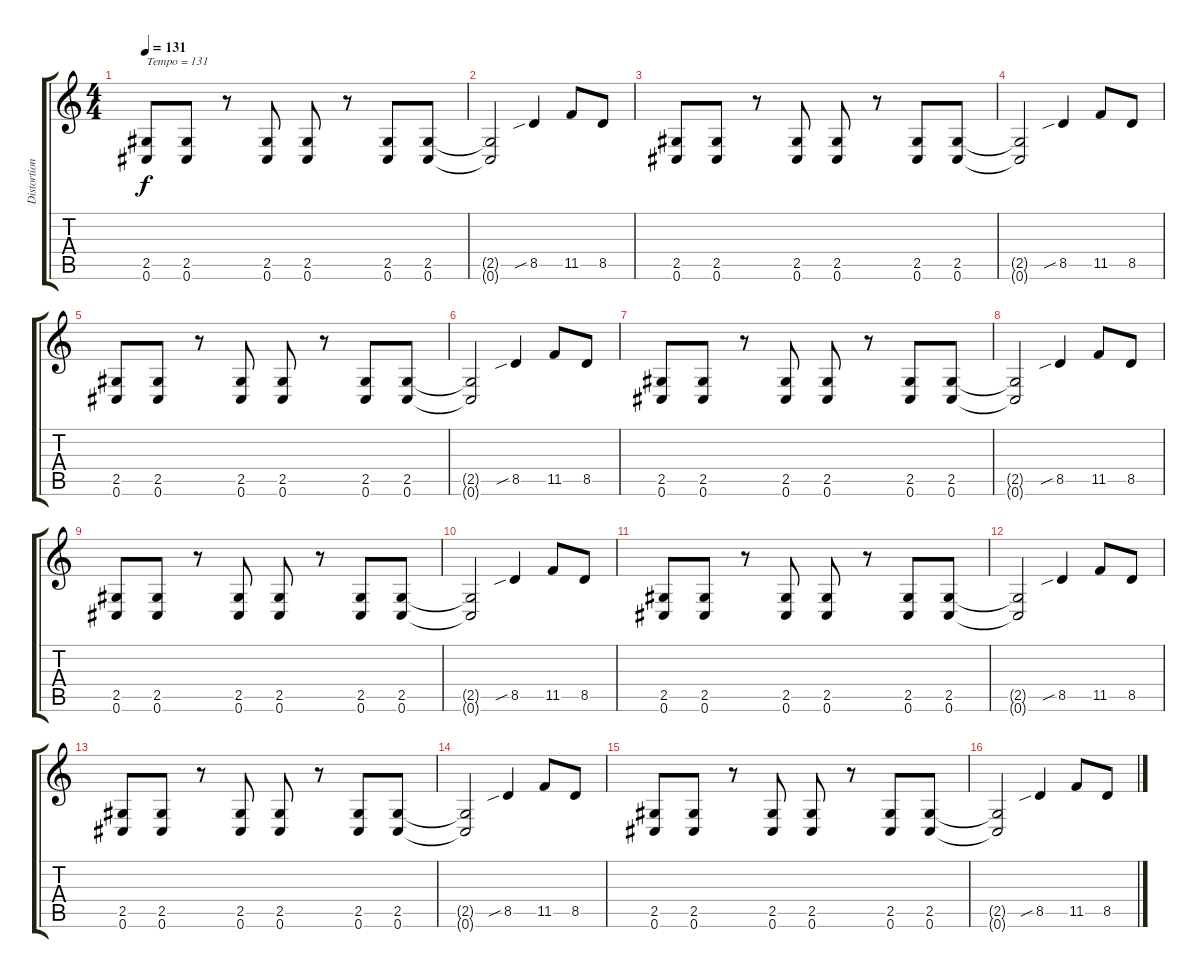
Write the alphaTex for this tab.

\track ("Distortion Guitar 1" "Distortion") {instrument distortionguitar}
\staff {score tabs}
\tuning (Db4 Ab3 E3 B2 Gb2 Db2) {hide}
\ts (4 4)
\tempo 131
\clef g2
\ks c
(2.5 0.6).8{txt "Tempo = 131" dy f instrument distortionguitar} (2.5 0.6).8 r.8 (2.5 0.6).8 (2.5 0.6).8 r.8 (2.5 0.6).8 (2.5 0.6).8 |
(2.5{t} 0.6{t}).2 8.5{sib}.4 11.5.8 8.5.8 |
(2.5 0.6).8 (2.5 0.6).8 r.8 (2.5 0.6).8 (2.5 0.6).8 r.8 (2.5 0.6).8 (2.5 0.6).8 |
(2.5{t} 0.6{t}).2 8.5{sib}.4 11.5.8 8.5.8 |
(2.5 0.6).8 (2.5 0.6).8 r.8 (2.5 0.6).8 (2.5 0.6).8 r.8 (2.5 0.6).8 (2.5 0.6).8 |
(2.5{t} 0.6{t}).2 8.5{sib}.4 11.5.8 8.5.8 |
(2.5 0.6).8 (2.5 0.6).8 r.8 (2.5 0.6).8 (2.5 0.6).8 r.8 (2.5 0.6).8 (2.5 0.6).8 |
(2.5{t} 0.6{t}).2 8.5{sib}.4 11.5.8 8.5.8 |
(2.5 0.6).8 (2.5 0.6).8 r.8 (2.5 0.6).8 (2.5 0.6).8 r.8 (2.5 0.6).8 (2.5 0.6).8 |
(2.5{t} 0.6{t}).2 8.5{sib}.4 11.5.8 8.5.8 |
(2.5 0.6).8 (2.5 0.6).8 r.8 (2.5 0.6).8 (2.5 0.6).8 r.8 (2.5 0.6).8 (2.5 0.6).8 |
(2.5{t} 0.6{t}).2 8.5{sib}.4 11.5.8 8.5.8 |
(2.5 0.6).8 (2.5 0.6).8 r.8 (2.5 0.6).8 (2.5 0.6).8 r.8 (2.5 0.6).8 (2.5 0.6).8 |
(2.5{t} 0.6{t}).2 8.5{sib}.4 11.5.8 8.5.8 |
(2.5 0.6).8 (2.5 0.6).8 r.8 (2.5 0.6).8 (2.5 0.6).8 r.8 (2.5 0.6).8 (2.5 0.6).8 |
(2.5{t} 0.6{t}).2 8.5{sib}.4 11.5.8 8.5.8
